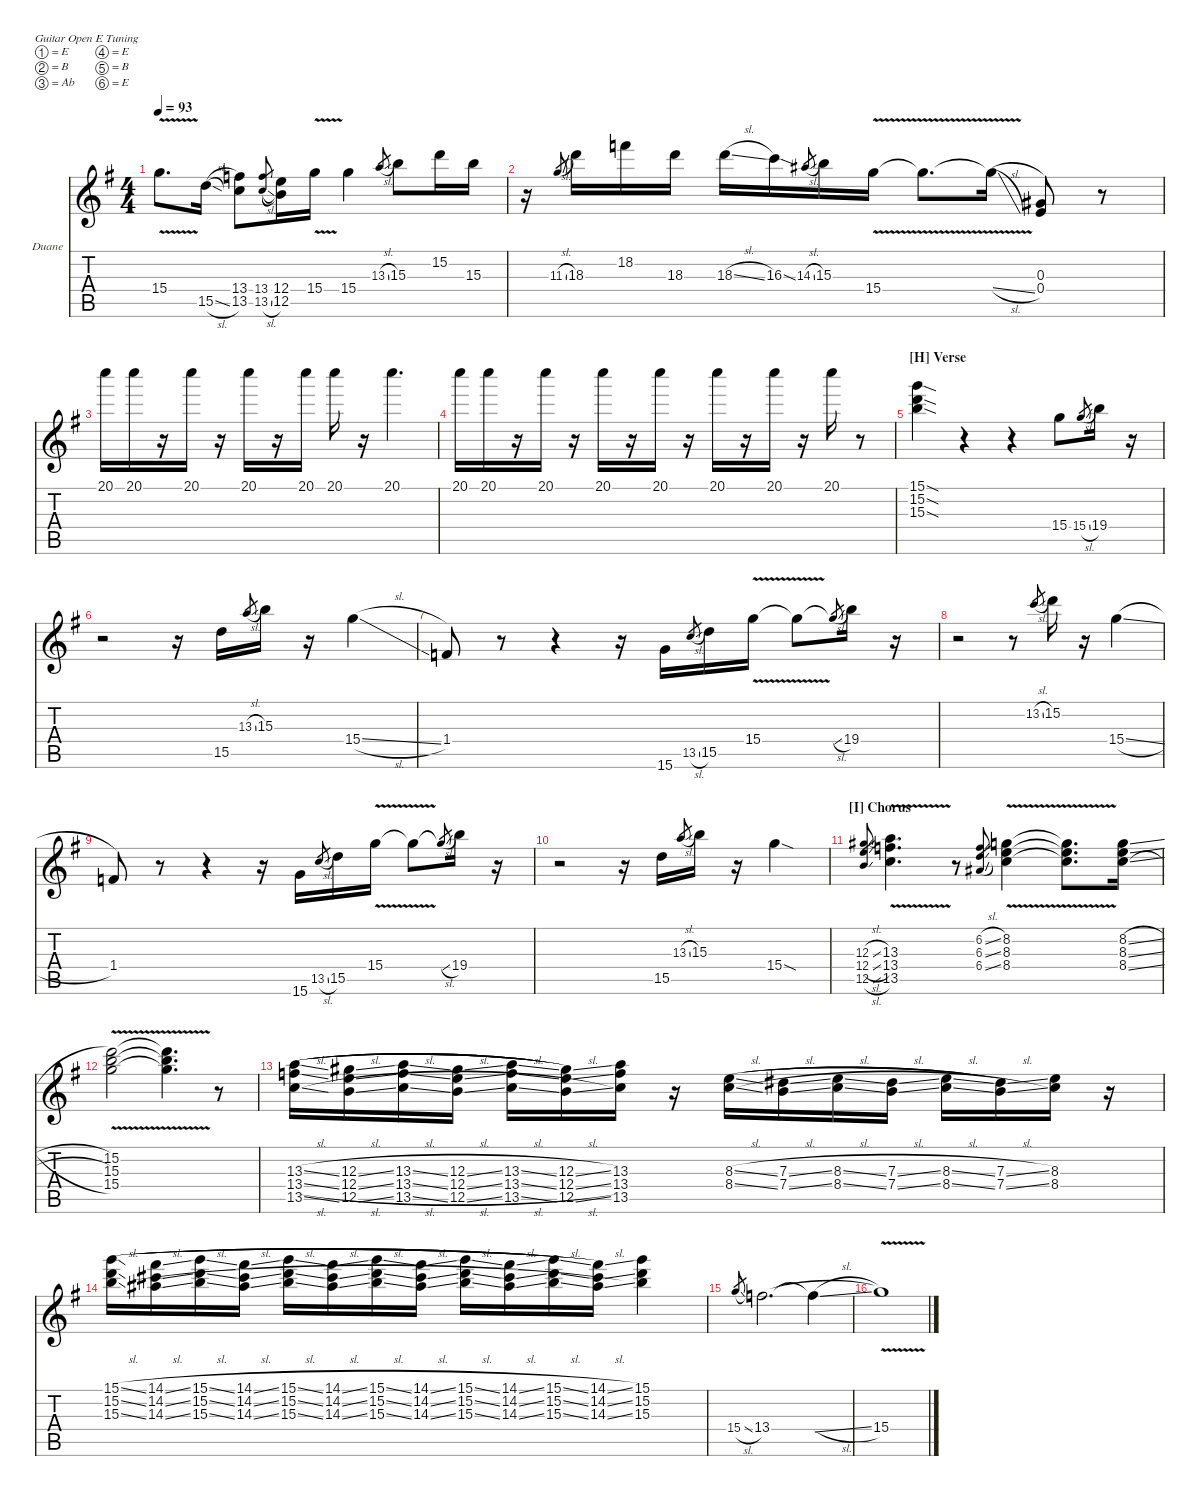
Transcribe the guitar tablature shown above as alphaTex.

\defaultSystemsLayout 4
\hideDynamics
\bracketExtendMode nobrackets
\firstSystemTrackNameOrientation horizontal
\otherSystemsTrackNameOrientation horizontal
\track ("Duane Allman" "Duane") {instrument overdrivenguitar}
\staff {score tabs}
\tuning (E4 B3 Ab3 E3 B2 E2)
\ts (4 4)
\tempo 93
\clef g2
\ks g
15.4{v}.8{d dy mf} 15.5{sl}.16{legatoorigin} (13.4 13.5).8 (13.4 13.5{sl}).8{gr legatoorigin} (12.4 12.5).16 15.4{v}.16 15.4.4 13.3{sl}.8{gr} 15.3.8 15.2.16 15.3.16 |
r.16 11.3{sl}.8{gr} 18.3.16 18.2.16 18.3.16 18.3{sl}.16 16.3{sod}.16 14.3{sl}.8{gr} 15.3.16 15.4{v}.16 15.4{v t}.8{d} 15.4{sl t}.16{legatoorigin} (0.3 0.4).8 r.8 |
20.1.16 20.1.16 r.16 20.1.16 r.16 20.1.16 r.16 20.1.16 20.1.16 r.16 20.1.4{d} |
20.1.16 20.1.16 r.16 20.1.16 r.16 20.1.16 r.16 20.1.16 r.16 20.1.16 r.16 20.1.16 r.16 20.1.16 r.8 |
\section ("H" "Verse")
(15.1{sod} 15.2{sod} 15.3{sod}).4 r.4 r.4 15.4.8 15.4{sl}.8{gr} 19.4.16 r.16 |
r.2 r.16 15.5.16 13.3{sl}.8{gr} 15.3.16 r.16 15.4{sl}.4 |
1.4.8 r.8 r.4 r.16 15.6.16 13.5{sl}.8{gr} 15.5.16 15.4{v}.16 15.4{t}.8 15.4{sl t}.8{gr} 19.4.16 r.16 |
r.2 r.8 13.2{sl}.8{gr} 15.2.16 r.16 15.4{sl}.4 |
1.4.8 r.8 r.4 r.16 15.6.16 13.5{sl}.8{gr} 15.5.16 15.4{v}.16 15.4{t}.8 15.4{sl t}.8{gr} 19.4.16 r.16 |
r.2 r.16 15.5.16 13.3{sl}.8{gr} 15.3.16 r.16 15.4{sod}.4 |
\section ("I" "Chorus")
(12.5{sl} 12.4{sl} 12.3{sl}).8{gr} (13.3{v} 13.4{v} 13.5{v}).4{d} r.8 (6.2{sl} 6.3{sl} 6.4{sl}).8{gr} (8.2{v} 8.3{v} 8.4{v}).4 (8.2{t} 8.3{t} 8.4{t}).8{d} (8.2{sl} 8.3{sl} 8.4{sl}).16 |
(15.2{v} 15.3{v} 15.4{v}).2 (15.2{t} 15.3{t} 15.4{t}).4{d} r.8 |
(13.3{sl} 13.4{sl} 13.5{sl}).16{legatoorigin} (12.3{sl} 12.4{sl} 12.5{sl}).16{legatoorigin} (13.3{sl} 13.4{sl} 13.5{sl}).16{legatoorigin} (12.3{sl} 12.4{sl} 12.5{sl}).16{legatoorigin} (13.3{sl} 13.4{sl} 13.5{sl}).16{legatoorigin} (12.3{sl} 12.4{sl} 12.5{sl}).16 (13.3 13.4 13.5).16 r.16 (8.3{sl} 8.4{sl}).16{legatoorigin} (7.3{sl} 7.4{sl}).16{legatoorigin} (8.3{sl} 8.4{sl}).16{legatoorigin} (7.3{sl} 7.4{sl}).16{legatoorigin} (8.3{sl} 8.4{sl}).16{legatoorigin} (7.3{sl} 7.4{sl}).16 (8.3 8.4).16 r.16 |
(15.1{sl} 15.2{sl} 15.3{sl}).16{legatoorigin} (14.1{sl} 14.2{sl} 14.3{sl}).16{legatoorigin} (15.1{sl} 15.2{sl} 15.3{sl}).16{legatoorigin} (14.1{sl} 14.2{sl} 14.3{sl}).16{legatoorigin} (15.1{sl} 15.2{sl} 15.3{sl}).16{legatoorigin} (14.1{sl} 14.2{sl} 14.3{sl}).16{legatoorigin} (15.1{sl} 15.2{sl} 15.3{sl}).16{legatoorigin} (14.1{sl} 14.2{sl} 14.3{sl}).16{legatoorigin} (15.1{sl} 15.2{sl} 15.3{sl}).16{legatoorigin} (14.1{sl} 14.2{sl} 14.3{sl}).16{legatoorigin} (15.1{sl} 15.2{sl} 15.3{sl}).16{legatoorigin} (14.1{sl} 14.2{sl} 14.3{sl}).16 (15.1 15.2 15.3).4 |
15.4{sl}.8{gr} 13.4.2{d legatoorigin} 13.4{sl t}.4{legatoorigin} |
15.4{v}.1
